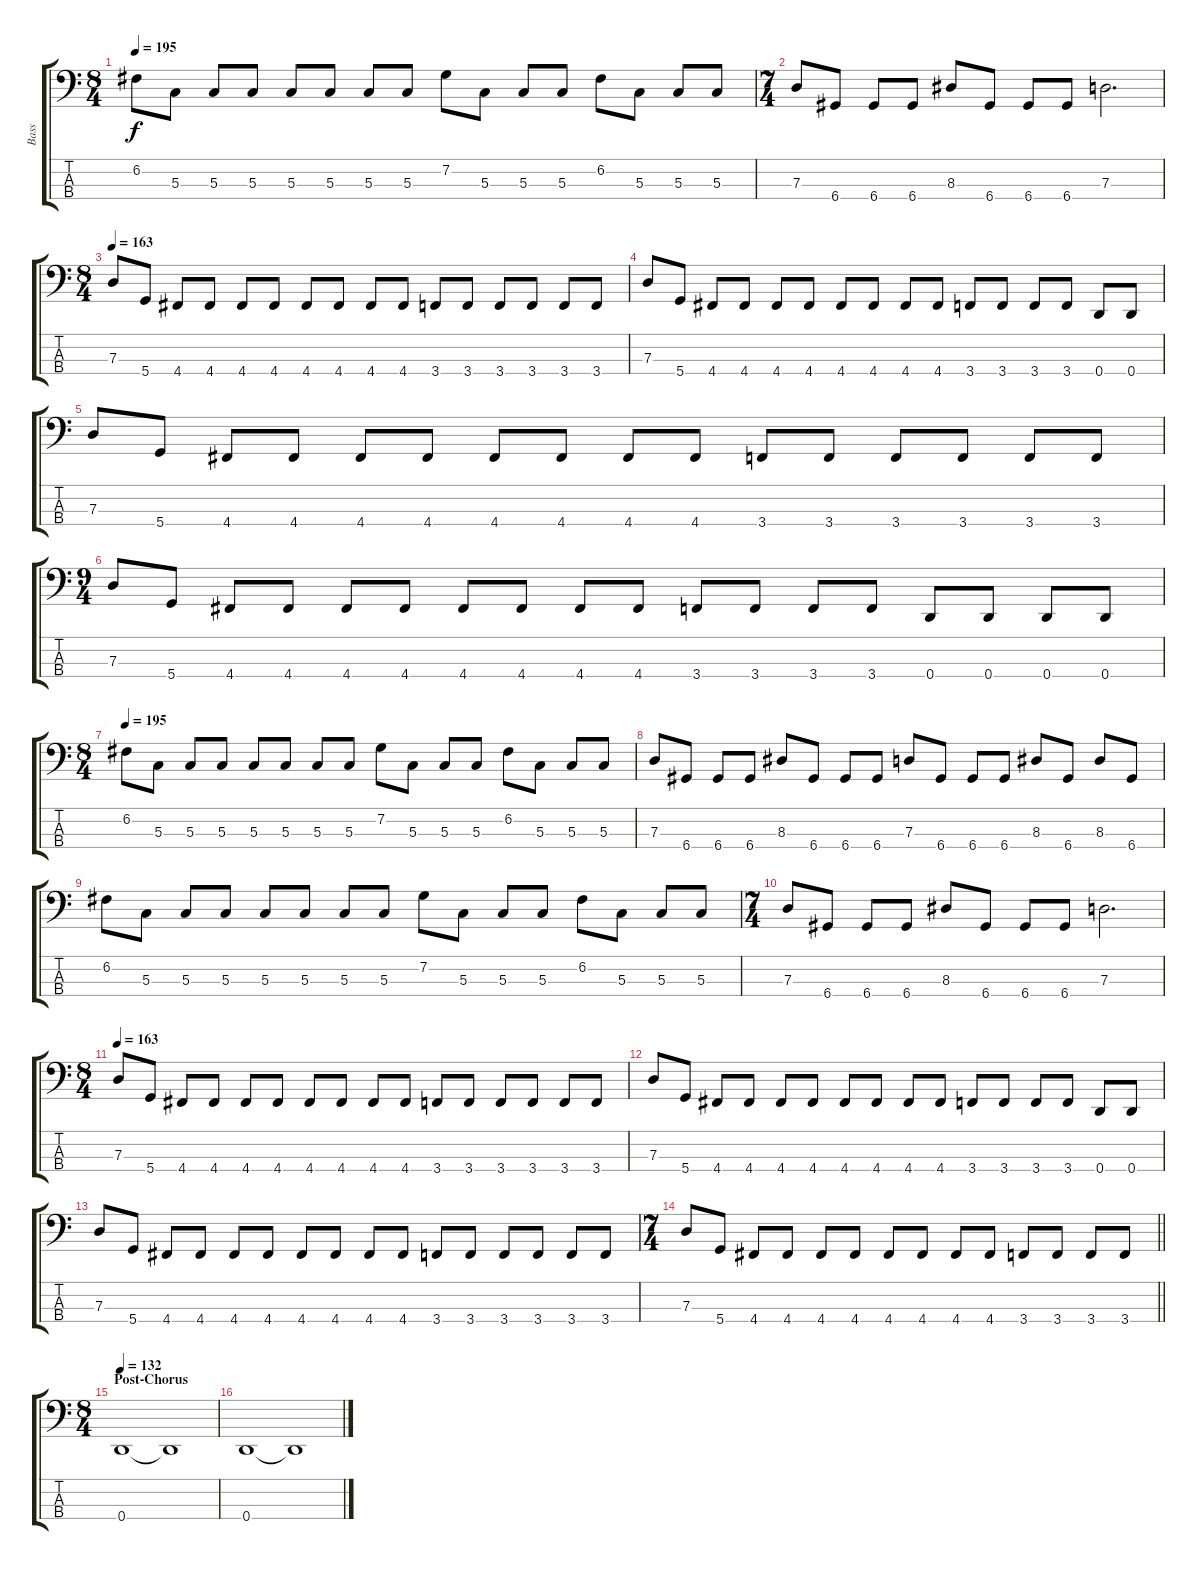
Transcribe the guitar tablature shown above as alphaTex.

\track ("Bass" "Bass") {instrument electricbassfinger}
\staff {score tabs}
\tuning (F2 C2 G1 D1) {hide}
\ts (8 4)
\tempo 195
\clef f4
\ks c
6.2.8{dy f} 5.3.8 5.3.8 5.3.8 5.3.8 5.3.8 5.3.8 5.3.8 7.2.8 5.3.8 5.3.8 5.3.8 6.2.8 5.3.8 5.3.8 5.3.8 |
\ts (7 4)
7.3.8 6.4.8 6.4.8 6.4.8 8.3.8 6.4.8 6.4.8 6.4.8 7.3.2{d} |
\ts (8 4)
\tempo 163
7.3.8 5.4.8 4.4.8 4.4.8 4.4.8 4.4.8 4.4.8 4.4.8 4.4.8 4.4.8 3.4.8 3.4.8 3.4.8 3.4.8 3.4.8 3.4.8 |
7.3.8 5.4.8 4.4.8 4.4.8 4.4.8 4.4.8 4.4.8 4.4.8 4.4.8 4.4.8 3.4.8 3.4.8 3.4.8 3.4.8 0.4.8 0.4.8 |
7.3.8 5.4.8 4.4.8 4.4.8 4.4.8 4.4.8 4.4.8 4.4.8 4.4.8 4.4.8 3.4.8 3.4.8 3.4.8 3.4.8 3.4.8 3.4.8 |
\ts (9 4)
7.3.8 5.4.8 4.4.8 4.4.8 4.4.8 4.4.8 4.4.8 4.4.8 4.4.8 4.4.8 3.4.8 3.4.8 3.4.8 3.4.8 0.4.8 0.4.8 0.4.8 0.4.8 |
\ts (8 4)
\tempo 195
6.2.8 5.3.8 5.3.8 5.3.8 5.3.8 5.3.8 5.3.8 5.3.8 7.2.8 5.3.8 5.3.8 5.3.8 6.2.8 5.3.8 5.3.8 5.3.8 |
7.3.8 6.4.8 6.4.8 6.4.8 8.3.8 6.4.8 6.4.8 6.4.8 7.3.8 6.4.8 6.4.8 6.4.8 8.3.8 6.4.8 8.3.8 6.4.8 |
6.2.8 5.3.8 5.3.8 5.3.8 5.3.8 5.3.8 5.3.8 5.3.8 7.2.8 5.3.8 5.3.8 5.3.8 6.2.8 5.3.8 5.3.8 5.3.8 |
\ts (7 4)
7.3.8 6.4.8 6.4.8 6.4.8 8.3.8 6.4.8 6.4.8 6.4.8 7.3.2{d} |
\ts (8 4)
\tempo 163
7.3.8 5.4.8 4.4.8 4.4.8 4.4.8 4.4.8 4.4.8 4.4.8 4.4.8 4.4.8 3.4.8 3.4.8 3.4.8 3.4.8 3.4.8 3.4.8 |
7.3.8 5.4.8 4.4.8 4.4.8 4.4.8 4.4.8 4.4.8 4.4.8 4.4.8 4.4.8 3.4.8 3.4.8 3.4.8 3.4.8 0.4.8 0.4.8 |
7.3.8 5.4.8 4.4.8 4.4.8 4.4.8 4.4.8 4.4.8 4.4.8 4.4.8 4.4.8 3.4.8 3.4.8 3.4.8 3.4.8 3.4.8 3.4.8 |
\ts (7 4)
\barLineRight lightlight
7.3.8 5.4.8 4.4.8 4.4.8 4.4.8 4.4.8 4.4.8 4.4.8 4.4.8 4.4.8 3.4.8 3.4.8 3.4.8 3.4.8 |
\ts (8 4)
\section ("" "Post-Chorus")
\tempo 132
0.4.1 0.4{t}.1 |
0.4.1 0.4{t}.1
